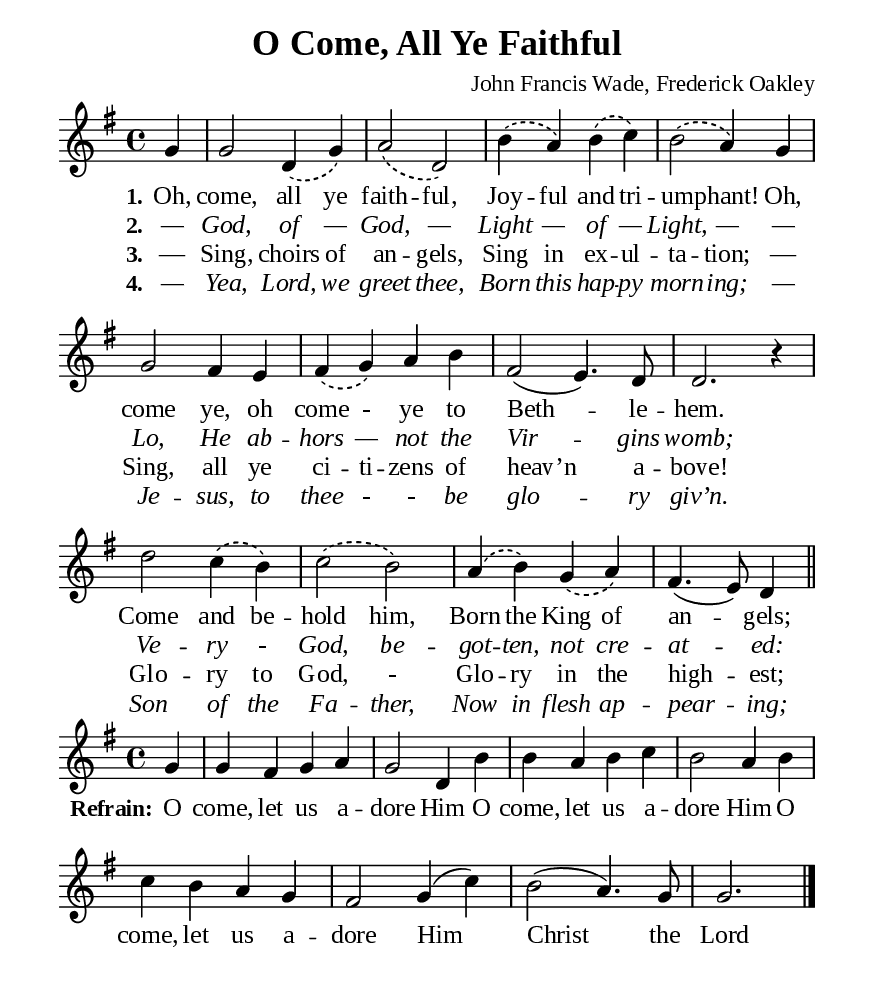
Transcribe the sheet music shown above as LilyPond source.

%%%%%%%%%%%%%%%%%%%%%%%%%%%%%
% CONTENTS OF THIS DOCUMENT
% 1. Common settings
% 2. Verse music
% 3. Chorus music
% 4. Verse lyrics
% 5. Chorus lyrics
% 6. Layout
%%%%%%%%%%%%%%%%%%%%%%%%%%%%%

%%%%%%%%%%%%%%%%%%%%%%%%%%%%%
% 1. Common settings
%%%%%%%%%%%%%%%%%%%%%%%%%%%%%
\version "2.18.2"

\header {
  title = "O Come, All Ye Faithful"
  composer = "John Francis Wade, Frederick Oakley"
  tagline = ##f
}

globalSettings = {
  \set Score.barNumberVisibility = #all-bar-numbers-visible
  \key g \major
  \time 4/4
  \override Score.BarNumber.break-visibility = ##(#f #f #f)
}

verseSettings = {
  \phrasingSlurDashed
}

\paper {
  #(set-paper-size "a5")
  top-margin = 3.2\mm
  bottom-marign = 10\mm
  left-margin = 10\mm
  right-margin = 10\mm
  indent = #0
  #(define fonts
	 (make-pango-font-tree "Liberation Serif"
	 		       "Liberation Serif"
			       "Liberation Serif"
			       (/ 20 20)))
  system-system-spacing = #'((basic-distance . 3) (padding . 3))
}

printItalic = \with {
  \override LyricText.font-shape = #'italic
}

%%%%%%%%%%%%%%%%%%%%%%%%%%%%%
% 2. Verse music
%%%%%%%%%%%%%%%%%%%%%%%%%%%%%
musicVerseSoprano = \relative c' {
  \partial 4 g'4 |
  %{ 01 %} g2 d4 \(g\) |
  %{ 02 %} a2 \(d,\) |
  %{ 03 %} b'4 \(a\) b \(c\) |
  %{ 04 %} b2 \(a4\) g |
  %{ 05 %} g2 fis4 e |
  %{ 06 %} fis \(g\) a b |
  %{ 07 %} fis2 (e4.) d8 |
  %{ 08 %} d2. r4 |
  %{ 09 %} d'2 c4 \(b\) |
  %{ 10 %} c2 \(b\) |
  %{ 11 %} a4 \(b\) g \(a\)
  %{ 12 %} fis4. (e8) d4 \bar "||"
}

%%%%%%%%%%%%%%%%%%%%%%%%%%%%%
% 3. Chorus music
%%%%%%%%%%%%%%%%%%%%%%%%%%%%%
musicChorusSoprano = \relative c' {
  \set Score.currentBarNumber = #13
  \partial 4 g'4 |
  %{ 13 %} g fis g a |
  %{ 14 %} g2 d4 b' |
  %{ 15 %} b a b c |
  %{ 16 %} b2 a4 b |
  %{ 17 %} c b a g |
  %{ 18 %} fis2 g4 (c) |
  %{ 19 %} b2 (a4.) g8 |
  %{ 20 %} g2. \bar "|."
}

%%%%%%%%%%%%%%%%%%%%%%%%%%%%%
% 4. Verse lyrics
%%%%%%%%%%%%%%%%%%%%%%%%%%%%%
lyricVerseOne = \lyricmode {
  \set stanza = #"1."
  Oh, come, all ye faith -- ful,
  Joy -- ful and tri -- um -- phant!
  Oh, come ye, oh come - ye to Beth -- le -- hem.
  Come and be -- hold him,
  Born the King of an -- gels;
}

lyricVerseTwo = \lyricmode {
  \set stanza = #"2."
  — God, of — God,
  — Light — of — Light, —
  — Lo, He ab -- hors — not the Vir -- gins womb;
  Ve -- ry - God, be -- got -- ten, not cre -- at -- ed:
}

lyricVerseThree = \lyricmode {
  \set stanza = #"3."
  — Sing, choirs of an -- gels,
  Sing in ex -- ul -- ta -- tion;
  — Sing, all ye ci -- ti -- zens of heav’n a -- bove!
  Glo -- ry to God, -
  Glo -- ry in the high -- est;
}

lyricVerseFour = \lyricmode {
  \set stanza = #"4."
  — Yea, Lord, we greet thee,
  Born this hap -- py morn -- ing;
  — Je -- sus, to thee - - be glo -- ry giv’n.
  Son of the Fa -- ther,
  Now in flesh ap -- pear -- ing;
}

%%%%%%%%%%%%%%%%%%%%%%%%%%%%%
% 5. Chorus lyrics
%%%%%%%%%%%%%%%%%%%%%%%%%%%%%
lyricChorus = \lyricmode {
  \set stanza = #"Refrain:"
  O come, let us a -- dore Him
  O come, let us a -- dore Him
  O come, let us a -- dore Him
  Christ the Lord
}

%%%%%%%%%%%%%%%%%%%%%%%%%%%%%
% 6. Layout
%%%%%%%%%%%%%%%%%%%%%%%%%%%%%
\score {
    \new ChoirStaff <<
      \new Staff <<
        \clef "treble"
        \new Voice = "soprano" {
          \globalSettings \verseSettings   \musicVerseSoprano
        }
      >>
      \new Lyrics \lyricsto soprano \lyricVerseOne
      \new Lyrics \printItalic \lyricsto soprano \lyricVerseTwo
      \new Lyrics \lyricsto soprano \lyricVerseThree
      \new Lyrics \printItalic \lyricsto soprano \lyricVerseFour
    >>
}

\score {
    \new ChoirStaff <<
      \new Staff <<
        \clef "treble"
        \new Voice = "soprano" {
          \globalSettings   \musicChorusSoprano
        }
      >>
      \new Lyrics \lyricsto soprano \lyricChorus
    >>
}
